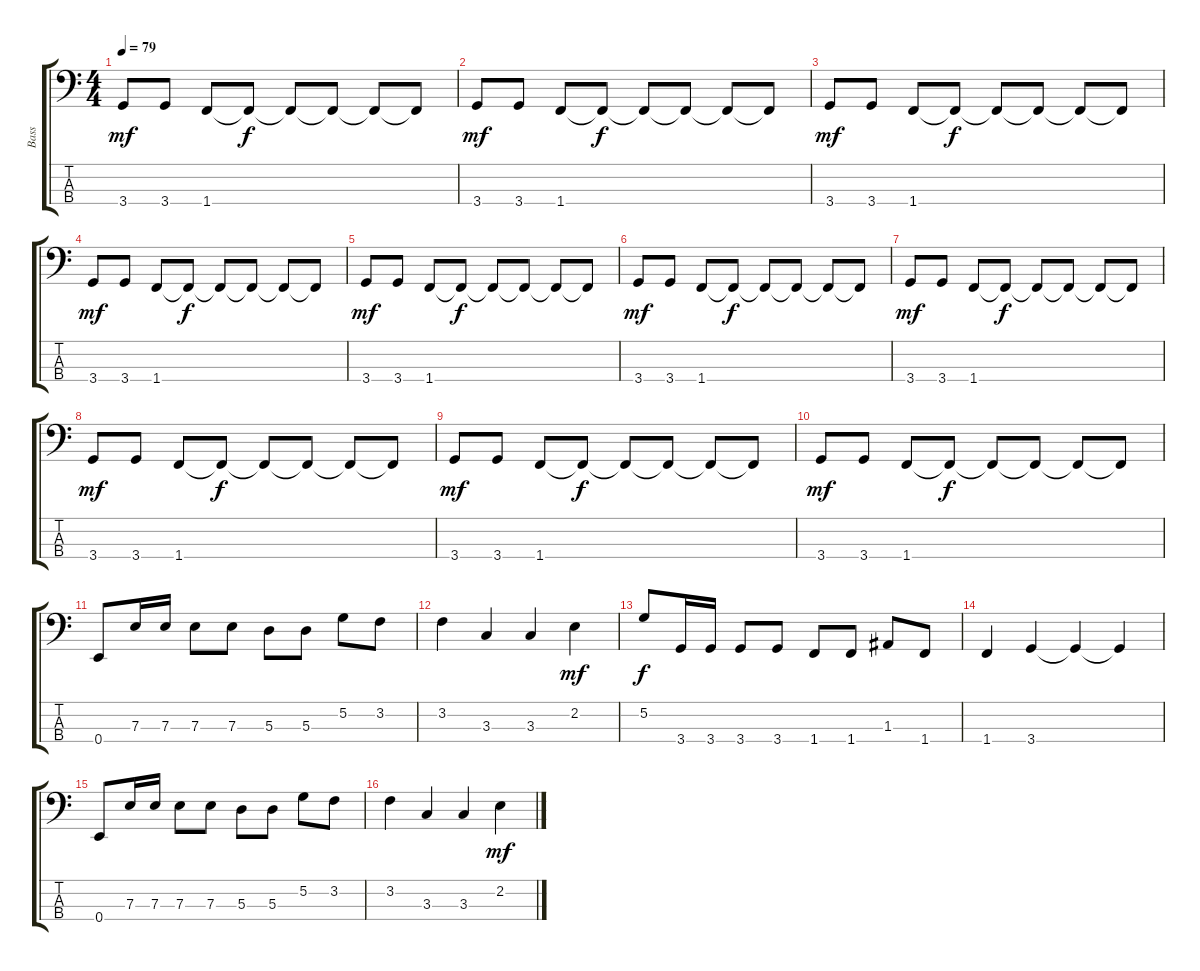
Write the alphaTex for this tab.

\track ("Bass" "Bass") {instrument electricbassfinger bank 177}
\staff {score tabs}
\tuning (G2 D2 A1 E1) {hide}
\ts (4 4)
\tempo 79
\clef f4
\ks c
3.4.8{dy mf} 3.4.8 1.4.8 1.4{t}.8{dy f} 1.4{t}.8 1.4{t}.8 1.4{t}.8 1.4{t}.8 |
3.4.8{dy mf} 3.4.8 1.4.8 1.4{t}.8{dy f} 1.4{t}.8 1.4{t}.8 1.4{t}.8 1.4{t}.8 |
3.4.8{dy mf} 3.4.8 1.4.8 1.4{t}.8{dy f} 1.4{t}.8 1.4{t}.8 1.4{t}.8 1.4{t}.8 |
3.4.8{dy mf} 3.4.8 1.4.8 1.4{t}.8{dy f} 1.4{t}.8 1.4{t}.8 1.4{t}.8 1.4{t}.8 |
3.4.8{dy mf} 3.4.8 1.4.8 1.4{t}.8{dy f} 1.4{t}.8 1.4{t}.8 1.4{t}.8 1.4{t}.8 |
3.4.8{dy mf} 3.4.8 1.4.8 1.4{t}.8{dy f} 1.4{t}.8 1.4{t}.8 1.4{t}.8 1.4{t}.8 |
3.4.8{dy mf} 3.4.8 1.4.8 1.4{t}.8{dy f} 1.4{t}.8 1.4{t}.8 1.4{t}.8 1.4{t}.8 |
3.4.8{dy mf} 3.4.8 1.4.8 1.4{t}.8{dy f} 1.4{t}.8 1.4{t}.8 1.4{t}.8 1.4{t}.8 |
3.4.8{dy mf} 3.4.8 1.4.8 1.4{t}.8{dy f} 1.4{t}.8 1.4{t}.8 1.4{t}.8 1.4{t}.8 |
3.4.8{dy mf} 3.4.8 1.4.8 1.4{t}.8{dy f} 1.4{t}.8 1.4{t}.8 1.4{t}.8 1.4{t}.8 |
0.4.8 7.3.16 7.3.16 7.3.8 7.3.8 5.3.8 5.3.8 5.2.8 3.2.8 |
3.2.4 3.3.4 3.3.4 2.2.4{dy mf} |
5.2.8{dy f} 3.4.16 3.4.16 3.4.8 3.4.8 1.4.8 1.4.8 1.3.8 1.4.8 |
1.4.4 3.4.4 3.4{t}.4 3.4{t}.4 |
0.4.8 7.3.16 7.3.16 7.3.8 7.3.8 5.3.8 5.3.8 5.2.8 3.2.8 |
3.2.4 3.3.4 3.3.4 2.2.4{dy mf}
